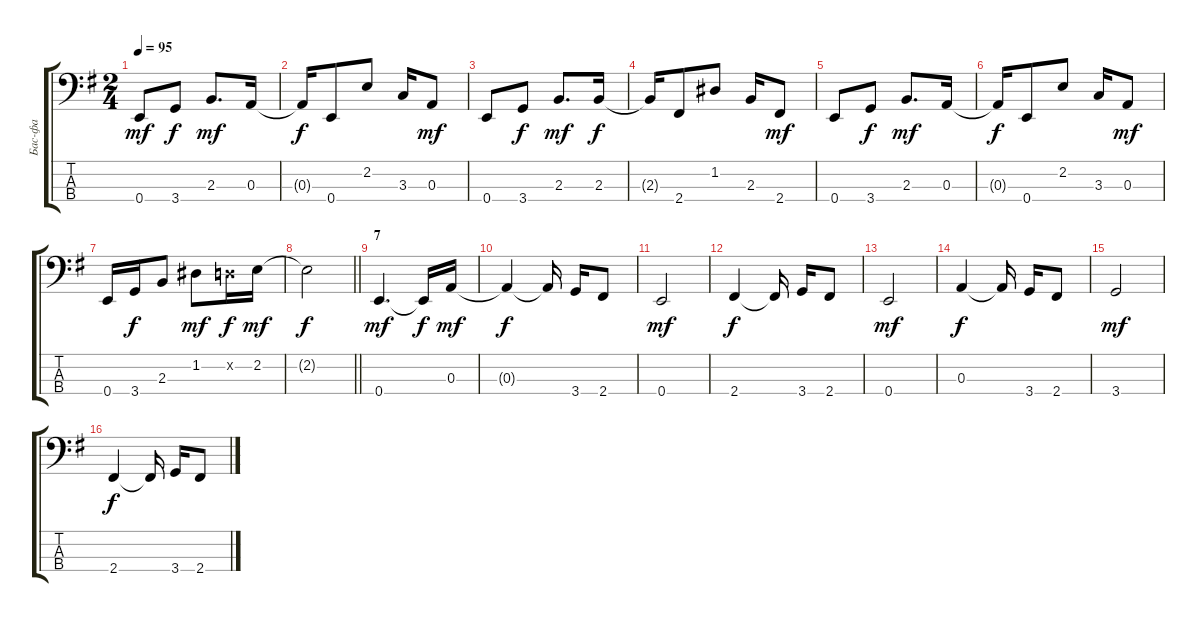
\track ("Бас-фа" "Бас-фа") {instrument slapbass1}
\staff {score tabs}
\tuning (G2 D2 A1 E1) {hide}
\ts (2 4)
\tempo 95
\clef f4
\ks eminor
0.4.8{dy mf} 3.4.8{dy f} 2.3.8{d dy mf} 0.3.16 |
0.3{t}.16{dy f} 0.4.8 2.2.8 3.3.16 0.3.8{dy mf} |
0.4.8 3.4.8{dy f} 2.3.8{d dy mf} 2.3.16{dy f} |
2.3{t}.16 2.4.8 1.2.8 2.3.16 2.4.8{dy mf} |
0.4.8 3.4.8{dy f} 2.3.8{d dy mf} 0.3.16 |
0.3{t}.16{dy f} 0.4.8 2.2.8 3.3.16 0.3.8{dy mf} |
0.4.16 3.4.16{dy f} 2.3.8 1.2.8{dy mf} 0.2{x}.16{dy f} 2.2.16{dy mf} |
\barLineRight lightlight
2.2{t}.2{dy f} |
\section ("" "7")
0.4.4{d dy mf} 0.4{t}.16{dy f} 0.3.16{dy mf} |
0.3{t}.4{dy f} 0.3{t}.16{beam split} 3.4.16 2.4.8 |
0.4.2{dy mf} |
2.4.4{dy f} 2.4{t}.16{beam split} 3.4.16 2.4.8 |
0.4.2{dy mf} |
0.3.4{dy f} 0.3{t}.16{beam split} 3.4.16 2.4.8 |
3.4.2{dy mf} |
2.4.4{dy f} 2.4{t}.16{beam split} 3.4.16 2.4.8
